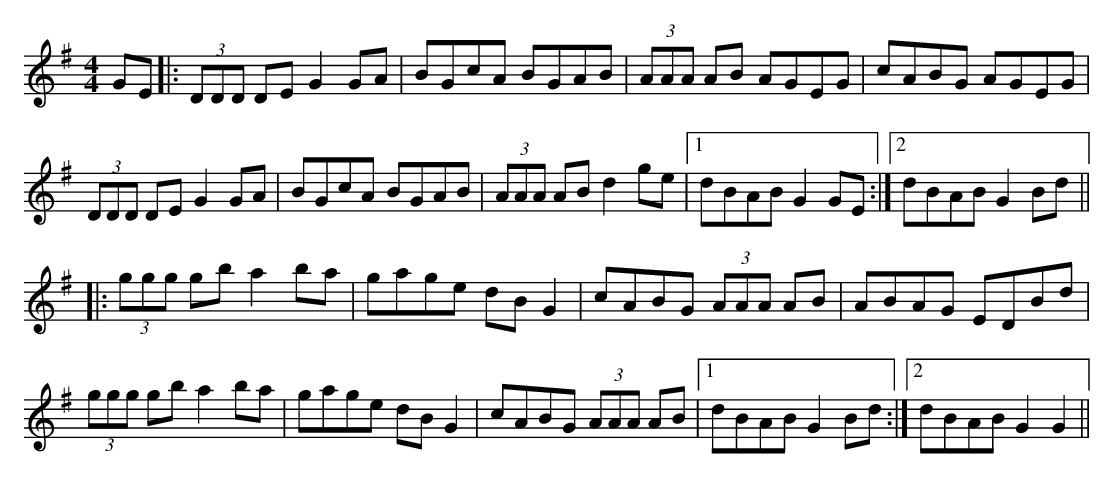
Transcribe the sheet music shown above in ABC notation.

X:1
M:4/4
K:G
GE|:(3DDD DE G2 GA|BGcA BGAB|(3AAA AB AGEG|cABG AGEG|
(3DDD DE G2 GA|BGcA BGAB|(3AAA AB d2 ge|1 dBAB G2 GE:|2 dBAB G2 Bd||
|:(3ggg gb a2ba|gage dB G2|cABG (3AAA AB|ABAG EDBd|
(3ggg gb a2 ba|gage dB G2|cABG (3AAA AB|1 dBAB G2 Bd:|2 dBAB G2 G2||
